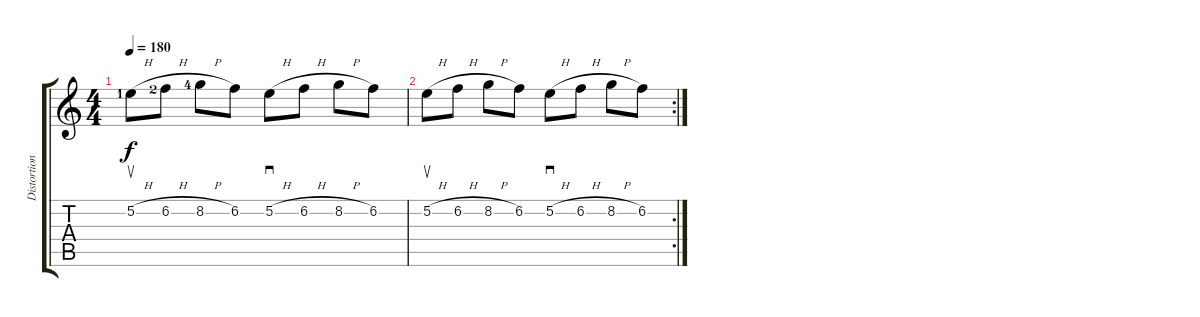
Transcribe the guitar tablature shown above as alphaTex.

\track ("Distortion Guitar" "Distortion") {instrument distortionguitar}
\staff {score tabs}
\tuning (E4 B3 G3 D3 A2 E2) {hide}
\ts (4 4)
\tempo 180
\clef g2
\ks c
5.2{h lf 2}.8{su dy f instrument distortionguitar} 6.2{h lf 3}.8 8.2{h lf 5}.8 6.2.8 5.2{h}.8{sd} 6.2{h}.8 8.2{h}.8 6.2.8 |
\rc 2
5.2{h}.8{su} 6.2{h}.8 8.2{h}.8 6.2.8 5.2{h}.8{sd} 6.2{h}.8 8.2{h}.8 6.2.8
